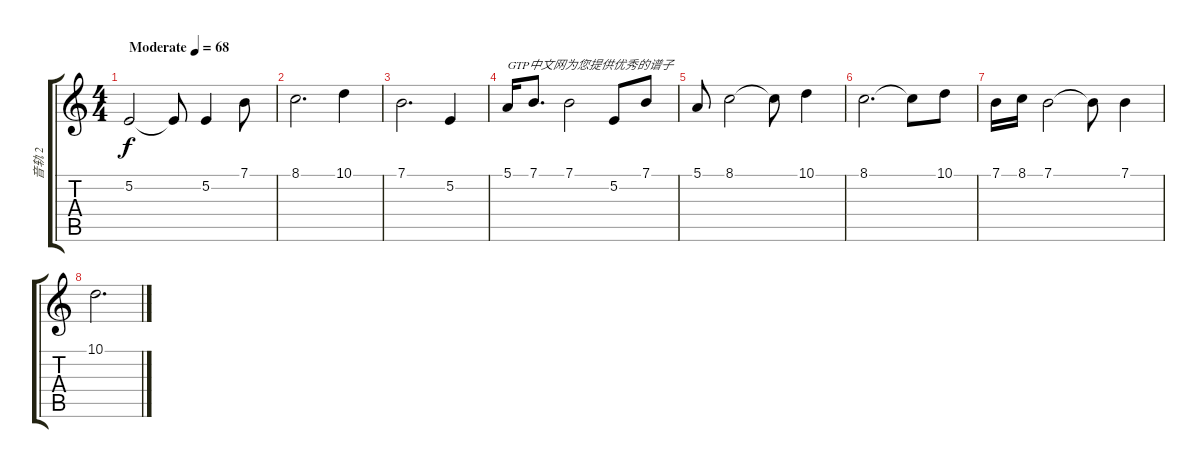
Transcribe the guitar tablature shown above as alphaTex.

\track ("音轨 2" "音轨 2") {instrument violin}
\staff {score tabs}
\tuning (E4 B3 G3 D3 A2 E2) {hide}
\ts (4 4)
\tempo (68 "Moderate")
\clef g2
\ks c
5.2.2{dy f instrument violin} 5.2{t}.8 5.2.4 7.1.8 |
8.1.2{d} 10.1.4 |
7.1.2{d} 5.2.4 |
5.1.16{txt "GTP中文网为您提供优秀的谱子"} 7.1.8{d} 7.1.2 5.2.8 7.1.8 |
5.1.8 8.1.2 8.1{t}.8 10.1.4 |
8.1.2{d} 8.1{t}.8 10.1.8 |
7.1.16 8.1.16 7.1.2 7.1{t}.8 7.1.4 |
10.1.2{d}
